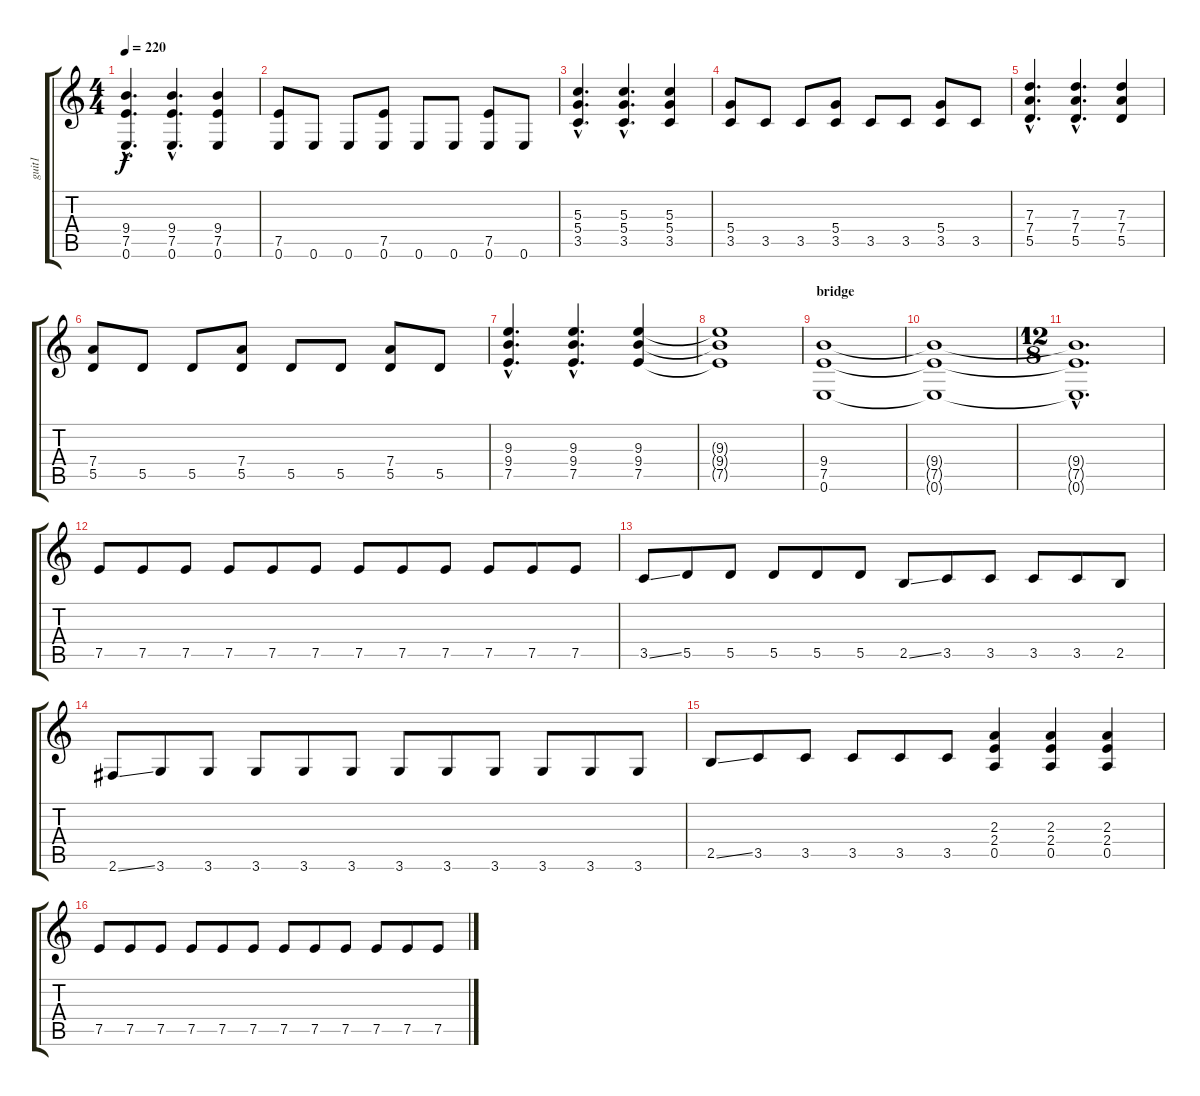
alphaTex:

\track ("guit1" "guit1") {instrument distortionguitar}
\staff {score tabs}
\tuning (E4 B3 G3 D3 A2 E2) {hide}
\ts (4 4)
\tempo 220
\clef g2
\ks c
(9.4{hac} 7.5{hac} 0.6{hac}).4{d dy f} (9.4{hac} 7.5{hac} 0.6{hac}).4{d} (9.4 7.5 0.6).4 |
(7.5 0.6).8 0.6.8 0.6.8 (7.5 0.6).8 0.6.8 0.6.8 (7.5 0.6).8 0.6.8 |
(5.3{hac} 5.4{hac} 3.5{hac}).4{d} (5.3{hac} 5.4{hac} 3.5{hac}).4{d} (5.3 5.4 3.5).4 |
(5.4 3.5).8 3.5.8 3.5.8 (5.4 3.5).8 3.5.8 3.5.8 (5.4 3.5).8 3.5.8 |
(7.3{hac} 7.4{hac} 5.5{hac}).4{d} (7.3{hac} 7.4{hac} 5.5{hac}).4{d} (7.3 7.4 5.5).4 |
(7.4 5.5).8 5.5.8 5.5.8 (7.4 5.5).8 5.5.8 5.5.8 (7.4 5.5).8 5.5.8 |
(9.3{hac} 9.4{hac} 7.5{hac}).4{d} (9.3{hac} 9.4{hac} 7.5{hac}).4{d} (9.3 9.4 7.5).4 |
(9.3{t} 9.4{t} 7.5{t}).1 |
\section ("" "bridge")
(9.4 7.5 0.6).1 |
(9.4{t} 7.5{t} 0.6{t}).1 |
\ts (12 8)
(9.4{hac t} 7.5{hac t} 0.6{hac t}).1{d} |
7.5.8 7.5.8 7.5.8 7.5.8 7.5.8 7.5.8 7.5.8 7.5.8 7.5.8 7.5.8 7.5.8 7.5.8 |
3.5{ss}.8 5.5.8 5.5.8 5.5.8 5.5.8 5.5.8 2.5{ss}.8 3.5.8 3.5.8 3.5.8 3.5.8 2.5.8 |
2.6{ss}.8 3.6.8 3.6.8 3.6.8 3.6.8 3.6.8 3.6.8 3.6.8 3.6.8 3.6.8 3.6.8 3.6.8 |
2.5{ss}.8 3.5.8 3.5.8 3.5.8 3.5.8 3.5.8 (2.3 2.4 0.5).4 (2.3 2.4 0.5).4 (2.3 2.4 0.5).4 |
7.5.8 7.5.8 7.5.8 7.5.8 7.5.8 7.5.8 7.5.8 7.5.8 7.5.8 7.5.8 7.5.8 7.5.8
